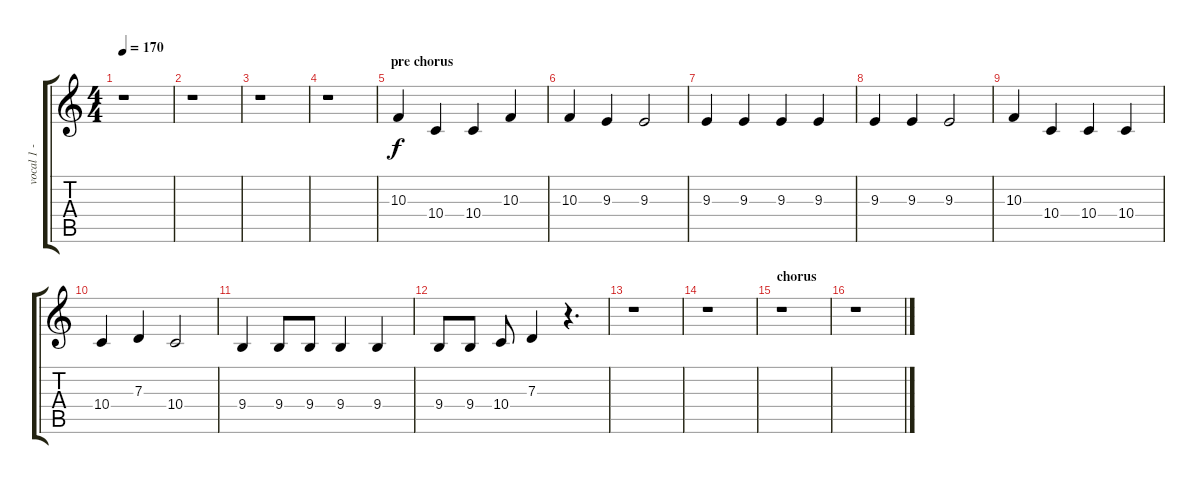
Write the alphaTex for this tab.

\track ("vocal 1 - Megat" "vocal 1 - ") {instrument lead2sawtooth}
\staff {score tabs}
\tuning (E4 B3 G3 D3 A2 E2) {hide}
\ts (4 4)
\tempo 170
\clef g2
\ks c
r.1{dy f} |
r.1 |
r.1 |
r.1 |
\section ("" "pre chorus")
10.3.4 10.4.4 10.4.4 10.3.4 |
10.3.4 9.3.4 9.3.2 |
9.3.4 9.3.4 9.3.4 9.3.4 |
9.3.4 9.3.4 9.3.2 |
10.3.4 10.4.4 10.4.4 10.4.4 |
10.4.4 7.3.4 10.4.2 |
9.4.4 9.4.8 9.4.8 9.4.4 9.4.4 |
9.4.8 9.4.8 10.4.8 7.3.4 r.4{d} |
r.1 |
r.1 |
\section ("" "chorus")
r.1 |
r.1
